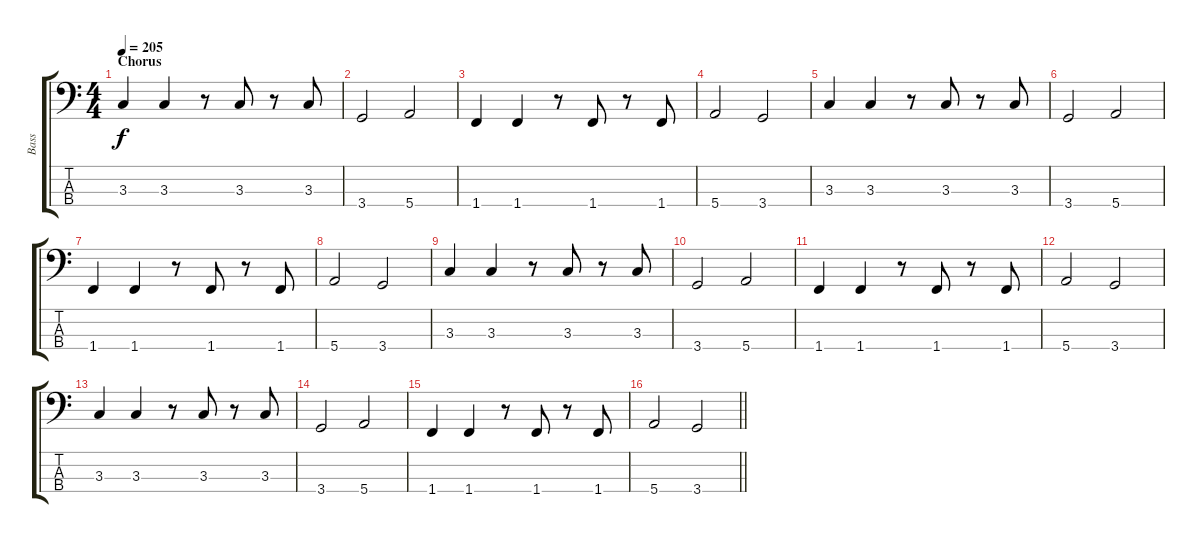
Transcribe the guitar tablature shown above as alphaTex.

\track ("Bass" "Bass") {instrument electricbasspick}
\staff {score tabs}
\tuning (G2 D2 A1 E1) {hide}
\ts (4 4)
\section ("" "Chorus")
\tempo 205
\clef f4
\ks c
3.3.4{dy f} 3.3.4 r.8 3.3.8 r.8 3.3.8 |
3.4.2 5.4.2 |
1.4.4 1.4.4 r.8 1.4.8 r.8 1.4.8 |
5.4.2 3.4.2 |
3.3.4 3.3.4 r.8 3.3.8 r.8 3.3.8 |
3.4.2 5.4.2 |
1.4.4 1.4.4 r.8 1.4.8 r.8 1.4.8 |
5.4.2 3.4.2 |
3.3.4 3.3.4 r.8 3.3.8 r.8 3.3.8 |
3.4.2 5.4.2 |
1.4.4 1.4.4 r.8 1.4.8 r.8 1.4.8 |
5.4.2 3.4.2 |
3.3.4 3.3.4 r.8 3.3.8 r.8 3.3.8 |
3.4.2 5.4.2 |
1.4.4 1.4.4 r.8 1.4.8 r.8 1.4.8 |
\barLineRight lightlight
5.4.2 3.4.2
